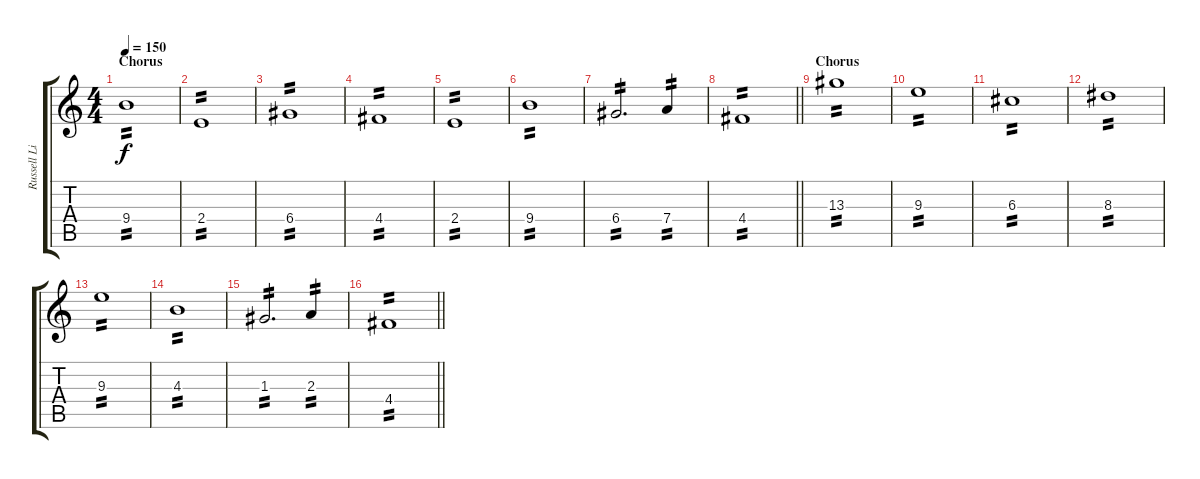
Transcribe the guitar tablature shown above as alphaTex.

\track ("Russell Lissack" "Russell Li") {instrument electricguitarmuted}
\staff {score tabs}
\tuning (E4 B3 G3 D3 A2 E2) {hide}
\ts (4 4)
\section ("" "Chorus")
\tempo 150
\clef g2
\ks c
9.4.1{tp 2 dy f volume 11 instrument electricguitarclean} |
2.4.1{tp 2} |
6.4.1{tp 2} |
4.4.1{tp 2} |
2.4.1{tp 2} |
9.4.1{tp 2} |
6.4.2{d tp 2} 7.4.4{tp 2} |
\barLineRight lightlight
4.4.1{tp 2} |
\section ("" "Chorus")
13.3.1{tp 2} |
9.3.1{tp 2} |
6.3.1{tp 2} |
8.3.1{tp 2} |
9.3.1{tp 2} |
4.3.1{tp 2} |
1.3.2{d tp 2} 2.3.4{tp 2} |
\barLineRight lightlight
4.4.1{tp 2 volume 5}
